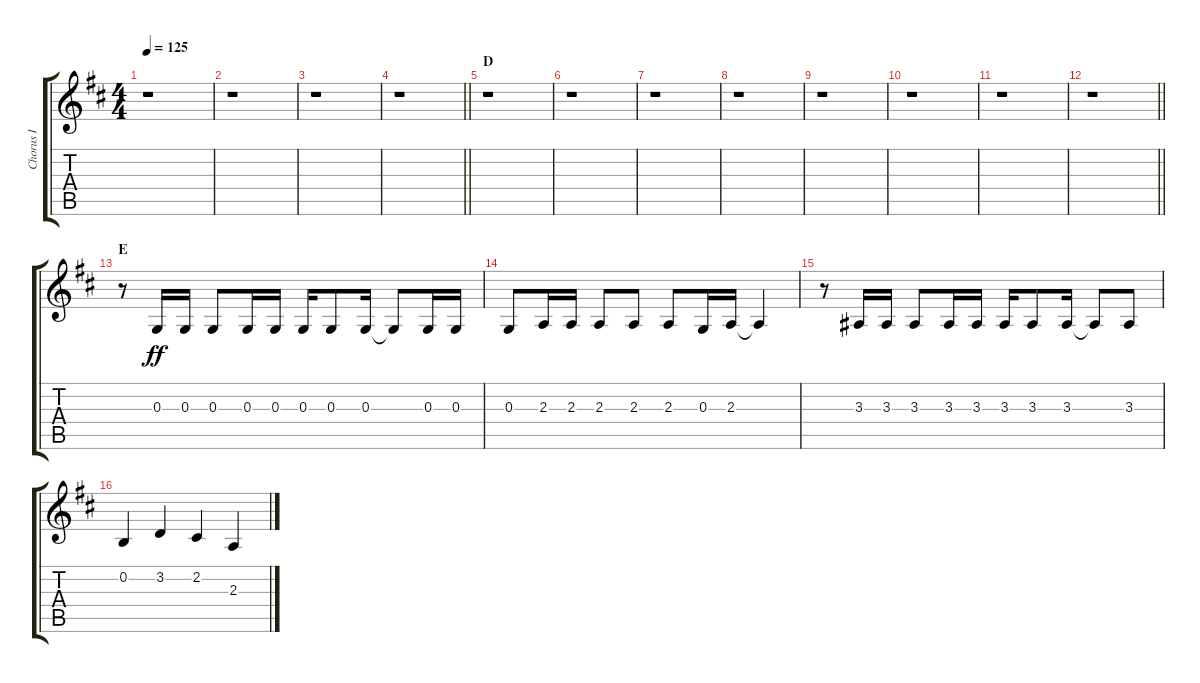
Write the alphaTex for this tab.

\track ("Chorus I" "Chorus I") {instrument voiceoohs}
\staff {score tabs}
\tuning (E4 B3 G3 D3 A2 E2) {hide}
\ts (4 4)
\tempo 125
\clef g2
\ks d
r.1{dy ff} |
r.1 |
r.1 |
\barLineRight lightlight
r.1 |
\section ("" "D")
r.1 |
r.1 |
r.1 |
r.1 |
r.1 |
r.1 |
r.1 |
\barLineRight lightlight
r.1 |
\section ("" "E")
r.8 0.3.16 0.3.16 0.3.8 0.3.16 0.3.16 0.3.16 0.3.8 0.3.16 0.3{t}.8 0.3.16 0.3.16 |
0.3.8 2.3.16 2.3.16 2.3.8 2.3.8 2.3.8 0.3.16 2.3.16 2.3{t}.4 |
r.8 3.3.16 3.3.16 3.3.8 3.3.16 3.3.16 3.3.16 3.3.8 3.3.16 3.3{t}.8 3.3.8 |
0.2.4 3.2.4 2.2.4 2.3.4
